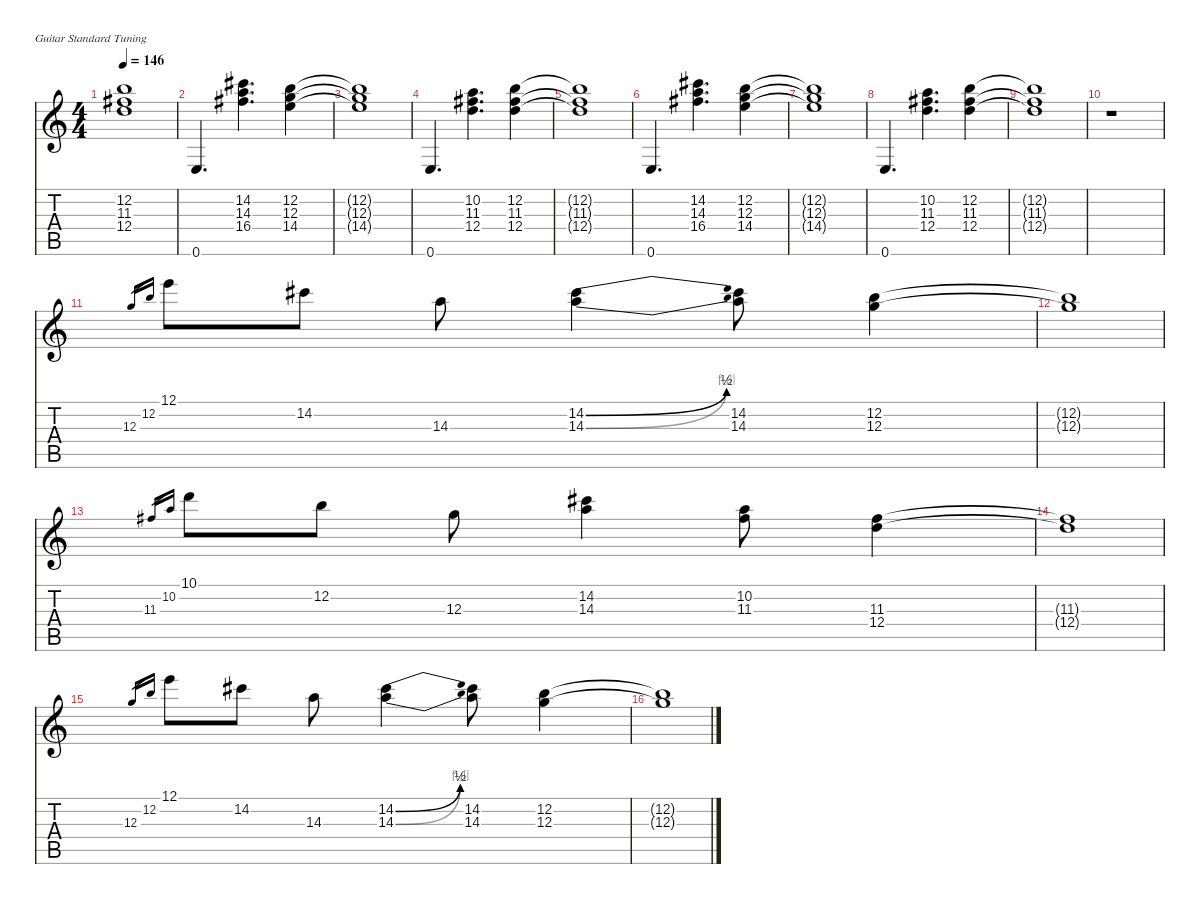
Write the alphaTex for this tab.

\defaultSystemsLayout 4
\hideDynamics
\bracketExtendMode nobrackets
\singleTrackTrackNamePolicy hidden
\multiTrackTrackNamePolicy hidden
\firstSystemTrackNameMode fullname
\firstSystemTrackNameOrientation horizontal
\otherSystemsTrackNameOrientation horizontal
\track ("Guitar 1" "od.guit.") {mute instrument overdrivenguitar}
\staff {score tabs}
\tuning (E4 B3 G3 D3 A2 E2)
\ts (4 4)
\tempo 146
\clef g2
\ks c
(12.2{t} 11.3{t acc #} 12.4{t}).1{dy f beam Down} |
0.6.4{d beam Up} (14.2{acc #} 14.3 16.4{acc #}).4{d beam Down} (12.2 12.3 14.4).4{beam Down} |
(12.2{t} 12.3{t} 14.4{t}).1{beam Down} |
0.6.4{d beam Up} (10.2 11.3{acc #} 12.4).4{d beam Down} (12.2 11.3{acc #} 12.4).4{beam Down} |
(12.2{t} 11.3{t acc #} 12.4{t}).1{beam Down} |
0.6.4{d beam Up} (14.2{acc #} 14.3 16.4{acc #}).4{d beam Down} (12.2 12.3 14.4).4{beam Down} |
(12.2{t} 12.3{t} 14.4{t}).1{beam Down} |
0.6.4{d beam Up} (10.2 11.3{acc #} 12.4).4{d beam Down} (12.2 11.3{acc #} 12.4).4{beam Down} |
(12.2{t} 11.3{t acc #} 12.4{t}).1{beam Down} |
r.1{beam Down} |
12.3.16{gr dy mf beam Up} 12.2.16{gr beam Up} 12.1.8{dy f beam Down} 14.2{acc #}.8{beam Down} 14.3.8{beam Down} (14.2{be (bend 0 0 9.999999599999999 2) acc #} 14.3{be (bend 0 0 30 4)}).4{beam Down} (14.2{acc #} 14.3).8{beam Down} (12.2 12.3).4{beam Down} |
(12.2{t} 12.3{t}).1{beam Down} |
11.3{acc #}.16{gr dy mf beam Up} 10.2.16{gr beam Up} 10.1.8{dy f beam Down} 12.2.8{beam Down} 12.3.8{beam Down} (14.2{acc #} 14.3).4{beam Down} (10.2 11.3{acc #}).8{beam Down} (11.3{acc #} 12.4).4{beam Down} |
(11.3{t acc #} 12.4{t}).1{beam Down} |
12.3.16{gr dy mf beam Up} 12.2.16{gr beam Up} 12.1.8{dy f beam Down} 14.2{acc #}.8{beam Down} 14.3.8{beam Down} (14.2{be (bend 0 0 9.999999599999999 2) acc #} 14.3{be (bend 0 0 30 4)}).4{beam Down} (14.2{acc #} 14.3).8{beam Down} (12.2 12.3).4{beam Down} |
(12.2{t} 12.3{t}).1{beam Down}
